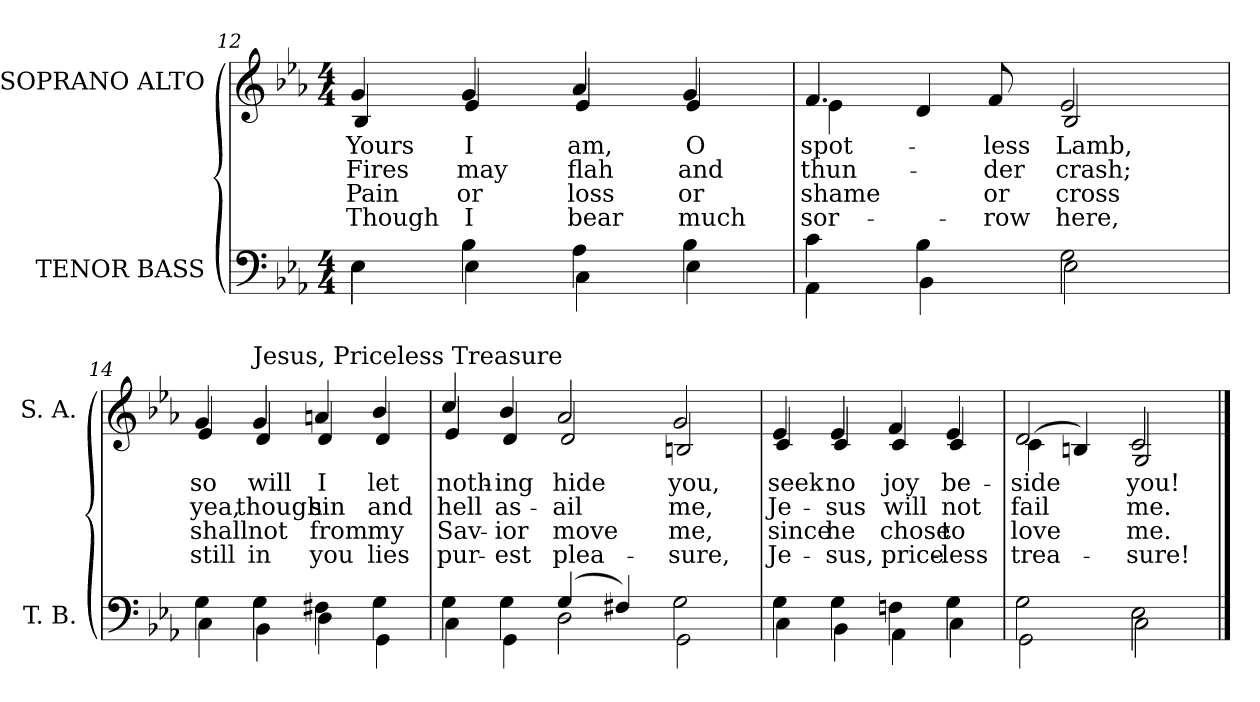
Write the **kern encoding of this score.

**kern	**kern	**text	**text	**text	**text
*part2	*part1	*part1	*part1	*part1	*part1
*staff2	*staff1	*staff1	*staff1	*staff1	*staff1
*I"TENOR BASS	*I"SOPRANO ALTO	*	*	*	*
*I'T. B.	*I'S. A.	*	*	*	*
*clefF4	*clefG2	*	*	*	*
*k[b-e-a-]	*k[b-e-a-]	*	*	*	*
*E-:	*E-:	*	*	*	*
*M4/4	*M4/4	*	*	*	*
=12	=12	=12	=12	=12	=12
*^	*	*	*	*	*
!	!	!	!LO:LY:b:color=#000000	!LO:LY:b:color=#000000	!LO:LY:b:color=#000000	!LO:LY:b:color=#000000
*	*	*^	*	*	*	*
4E-i\	4E-i\	4gi/	4B-i/	Yours	Fires	Pain	Though
!	!	!	!	!LO:LY:b:color=#000000	!LO:LY:b:color=#000000	!LO:LY:b:color=#000000	!LO:LY:b:color=#000000
4B-i\	4E-i\	4gi/	4e-i/	I	may	or	I
!	!	!	!	!LO:LY:b:color=#000000	!LO:LY:b:color=#000000	!LO:LY:b:color=#000000	!LO:LY:b:color=#000000
4A-i\	4Ci\	4a-i/	4e-i/	am,	flah	loss	bear
!	!	!	!	!LO:LY:b:color=#000000	!LO:LY:b:color=#000000	!LO:LY:b:color=#000000	!LO:LY:b:color=#000000
4B-i\	4E-i\	4gi/	4e-i/	O	and	or	much
=13	=13	=13	=13	=13	=13	=13	=13
!	!	!	!	!LO:LY:b:color=#000000	!LO:LY:b:color=#000000	!LO:LY:b:color=#000000	!LO:LY:b:color=#000000
4ci\	4AA-i\	4.fi/	4e-i\	spot-	thun-	shame	sor-
4B-i\	4BB-i\	.	4di/	.	.	.	.
!	!	!	!	!LO:LY:b:color=#000000	!LO:LY:b:color=#000000	!LO:LY:b:color=#000000	!LO:LY:b:color=#000000
.	.	8fi/	.	-less	-der	or	-row
!	!	!	!	!LO:LY:b:color=#000000	!LO:LY:b:color=#000000	!LO:LY:b:color=#000000	!LO:LY:b:color=#000000
2Gi\	2E-i\	2e-i/	2B-i/	Lamb,	crash;	cross	here,
=14	=14	=14	=14	=14	=14	=14	=14
!	!	!	!	!LO:LY:b:color=#000000	!LO:LY:b:color=#000000	!LO:LY:b:color=#000000	!LO:LY:b:color=#000000
4Gi\	4Ci\	4gi/	4e-i/	so	yea,	shall	still
!	!	!LO:TX:a:t=Jesus, Priceless Treasure	!	!	!	!	!
!	!	!	!	!LO:LY:b:color=#000000	!LO:LY:b:color=#000000	!LO:LY:b:color=#000000	!LO:LY:b:color=#000000
4Gi\	4BB-i\	4gi/	4di/	will	though	not	in
!	!	!	!	!LO:LY:b:color=#000000	!LO:LY:b:color=#000000	!LO:LY:b:color=#000000	!LO:LY:b:color=#000000
4F#Xi\	4Di\	4ani/	4di/	I	sin	from	you
!	!	!	!	!LO:LY:b:color=#000000	!LO:LY:b:color=#000000	!LO:LY:b:color=#000000	!LO:LY:b:color=#000000
4Gi\	4GGi\	4b-i/	4di/	let	and	my	lies
!!LO:LB:g=z	!!
=15	=15	=15	=15	=15	=15	=15	=15
!	!	!	!	!LO:LY:b:color=#000000	!LO:LY:b:color=#000000	!LO:LY:b:color=#000000	!LO:LY:b:color=#000000
4Gi\	4Ci\	4cci/	4e-i/	noth-	hell	Sav-	pur-
!	!	!	!	!LO:LY:b:color=#000000	!LO:LY:b:color=#000000	!LO:LY:b:color=#000000	!LO:LY:b:color=#000000
4Gi\	4GGi\	4b-i/	4di/	-ing	as-	-ior	-est
!	!	!	!	!LO:LY:b:color=#000000	!LO:LY:b:color=#000000	!LO:LY:b:color=#000000	!LO:LY:b:color=#000000
(4Gi/	2Di\	2a-i/	2di/	hide	-ail	move	plea-
4F#Xi/)	.	.	.	.	.	.	.
!	!	!	!	!LO:LY:b:color=#000000	!LO:LY:b:color=#000000	!LO:LY:b:color=#000000	!LO:LY:b:color=#000000
2Gi\	2GGi\	2gi/	2Bni/	you,	me,	me,	-sure,
=16	=16	=16	=16	=16	=16	=16	=16
!	!	!	!	!LO:LY:b:color=#000000	!LO:LY:b:color=#000000	!LO:LY:b:color=#000000	!LO:LY:b:color=#000000
4Gi\	4Ci\	4e-i/	4ci/	seek	Je-	since	Je-
!	!	!	!	!LO:LY:b:color=#000000	!LO:LY:b:color=#000000	!LO:LY:b:color=#000000	!LO:LY:b:color=#000000
4Gi\	4BB-i\	4e-i/	4ci/	no	-sus	he	-sus,
!	!	!	!	!LO:LY:b:color=#000000	!LO:LY:b:color=#000000	!LO:LY:b:color=#000000	!LO:LY:b:color=#000000
4Fni\	4AA-i\	4fi/	4ci/	joy	will	chose	price-
!	!	!	!	!LO:LY:b:color=#000000	!LO:LY:b:color=#000000	!LO:LY:b:color=#000000	!LO:LY:b:color=#000000
4Gi\	4Ci\	4e-i/	4ci/	be-	not	to	-less
=17	=17	=17	=17	=17	=17	=17	=17
!	!	!	!	!LO:LY:b:color=#000000	!LO:LY:b:color=#000000	!LO:LY:b:color=#000000	!LO:LY:b:color=#000000
2Gi\	2GGi\	2di/	(4ci\	-side	fail	love	trea-
.	.	.	4Bni/)	.	.	.	.
!	!	!	!	!LO:LY:b:color=#000000	!LO:LY:b:color=#000000	!LO:LY:b:color=#000000	!LO:LY:b:color=#000000
2E-i\	2Ci\	2ci/	2Gi/	you!	me.	me.	-sure!
*v	*v	*	*	*	*	*	*
*	*v	*v	*	*	*	*
==	==	==	==	==	==
*-	*-	*-	*-	*-	*-
